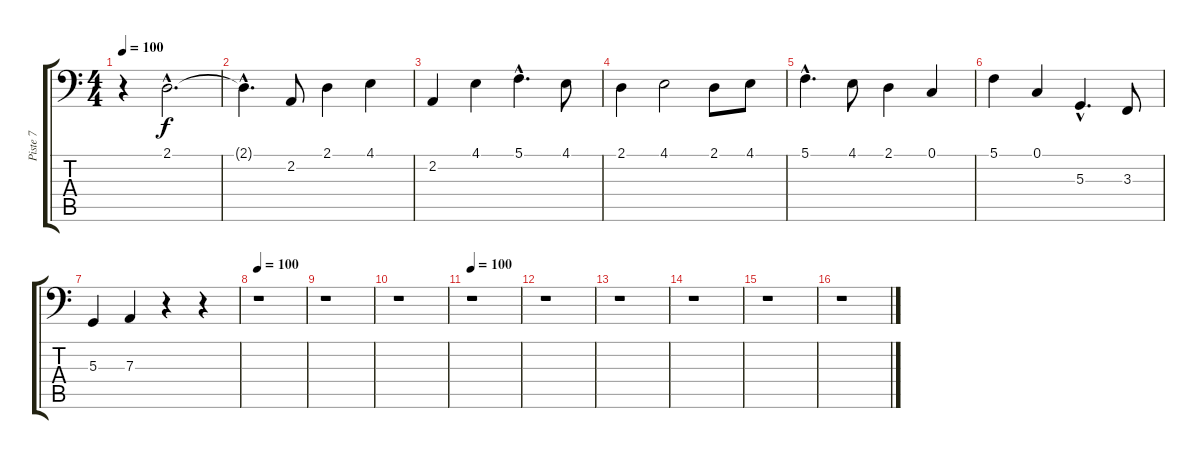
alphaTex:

\track ("Piste 7" "Piste 7") {instrument choiraahs}
\staff {score tabs}
\tuning (C3 G2 D2 A1 E1 B0) {hide}
\ts (4 4)
\tempo 100
\clef f4
\ks c
r.4{dy f} 2.1{hac}.2{d} |
2.1{hac t}.4{d} 2.2.8 2.1.4 4.1.4 |
2.2.4 4.1.4 5.1{hac}.4{d} 4.1.8 |
2.1.4 4.1.2 2.1.8 4.1.8 |
5.1{hac}.4{d} 4.1.8 2.1.4 0.1.4 |
5.1.4 0.1.4 5.3{hac}.4{d} 3.3.8 |
5.3.4 7.3.4 r.4 r.4 |
\tempo 100
r.1 |
r.1 |
r.1 |
\tempo 100
r.1 |
r.1 |
r.1 |
r.1 |
r.1 |
r.1
